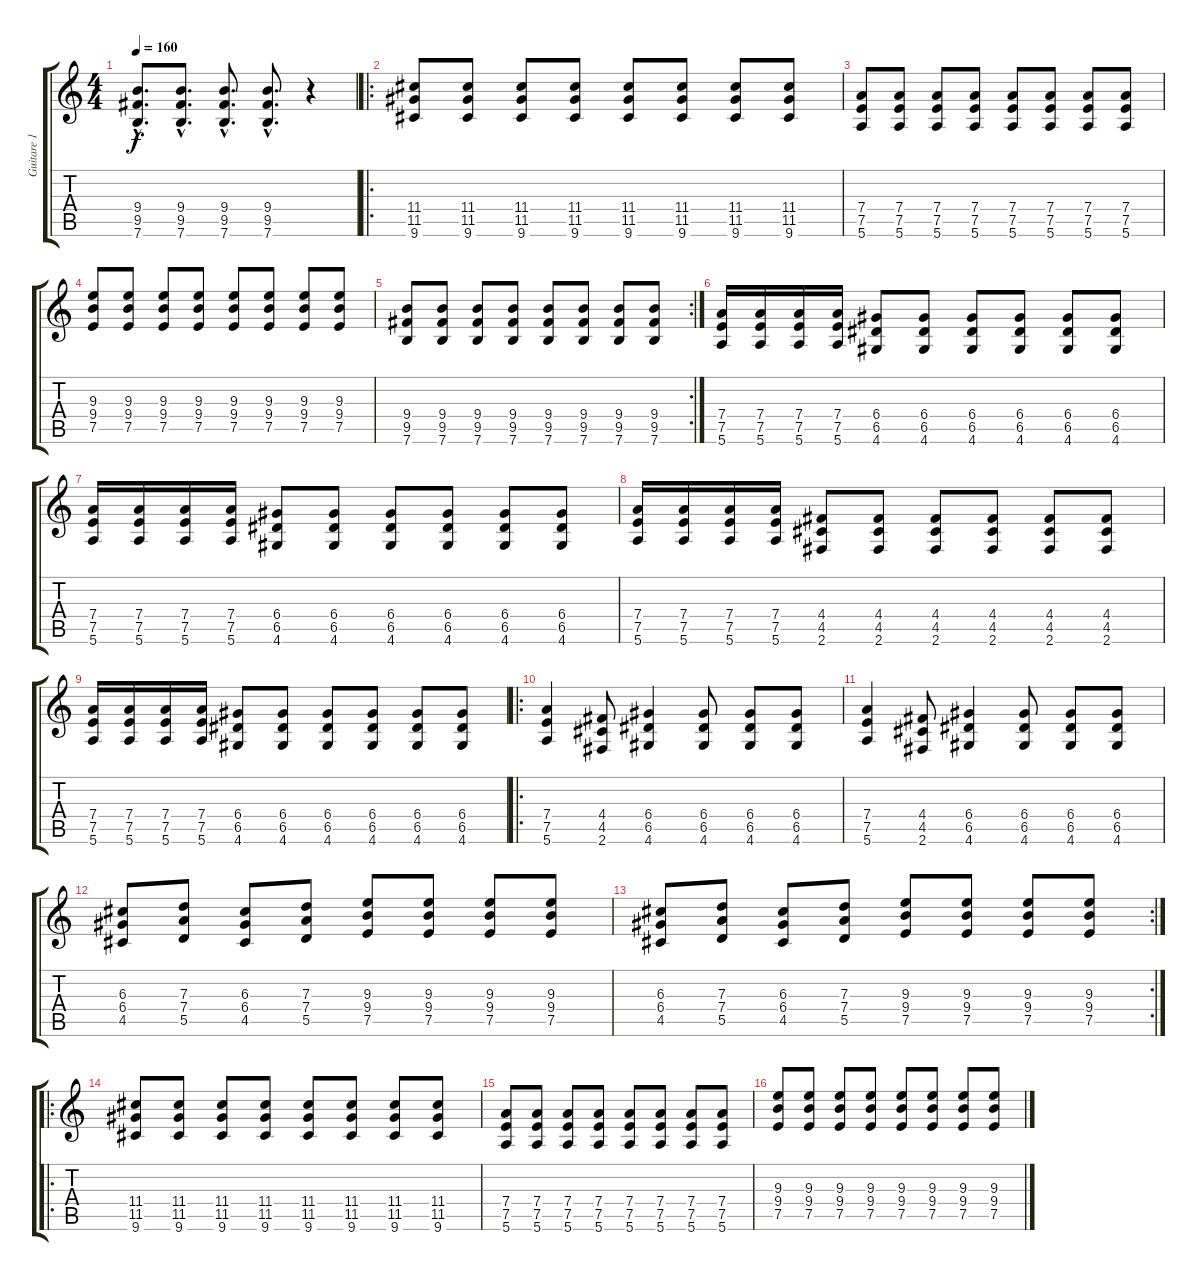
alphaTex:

\track ("Guitare 1" "Guitare 1") {instrument distortionguitar}
\staff {score tabs}
\tuning (E4 B3 G3 D3 A2 E2) {hide}
\ts (4 4)
\tempo 160
\clef g2
\ks c
(9.4{hac} 9.5{hac} 7.6{hac}).8{d dy f} (9.4{hac} 9.5{hac} 7.6{hac}).8{d} (9.4{hac} 9.5{hac} 7.6{hac}).8{d} (9.4{hac} 9.5{hac} 7.6{hac}).8{d} r.4 |
\ro
(11.4 11.5 9.6).8 (11.4 11.5 9.6).8 (11.4 11.5 9.6).8 (11.4 11.5 9.6).8 (11.4 11.5 9.6).8 (11.4 11.5 9.6).8 (11.4 11.5 9.6).8 (11.4 11.5 9.6).8 |
(7.4 7.5 5.6).8 (7.4 7.5 5.6).8 (7.4 7.5 5.6).8 (7.4 7.5 5.6).8 (7.4 7.5 5.6).8 (7.4 7.5 5.6).8 (7.4 7.5 5.6).8 (7.4 7.5 5.6).8 |
(9.3 9.4 7.5).8 (9.3 9.4 7.5).8 (9.3 9.4 7.5).8 (9.3 9.4 7.5).8 (9.3 9.4 7.5).8 (9.3 9.4 7.5).8 (9.3 9.4 7.5).8 (9.3 9.4 7.5).8 |
\rc 2
(9.4 9.5 7.6).8 (9.4 9.5 7.6).8 (9.4 9.5 7.6).8 (9.4 9.5 7.6).8 (9.4 9.5 7.6).8 (9.4 9.5 7.6).8 (9.4 9.5 7.6).8 (9.4 9.5 7.6).8 |
(7.4 7.5 5.6).16 (7.4 7.5 5.6).16 (7.4 7.5 5.6).16 (7.4 7.5 5.6).16 (6.4 6.5 4.6).8 (6.4 6.5 4.6).8 (6.4 6.5 4.6).8 (6.4 6.5 4.6).8 (6.4 6.5 4.6).8 (6.4 6.5 4.6).8 |
(7.4 7.5 5.6).16 (7.4 7.5 5.6).16 (7.4 7.5 5.6).16 (7.4 7.5 5.6).16 (6.4 6.5 4.6).8 (6.4 6.5 4.6).8 (6.4 6.5 4.6).8 (6.4 6.5 4.6).8 (6.4 6.5 4.6).8 (6.4 6.5 4.6).8 |
(7.4 7.5 5.6).16 (7.4 7.5 5.6).16 (7.4 7.5 5.6).16 (7.4 7.5 5.6).16 (4.4 4.5 2.6).8 (4.4 4.5 2.6).8 (4.4 4.5 2.6).8 (4.4 4.5 2.6).8 (4.4 4.5 2.6).8 (4.4 4.5 2.6).8 |
(7.4 7.5 5.6).16 (7.4 7.5 5.6).16 (7.4 7.5 5.6).16 (7.4 7.5 5.6).16 (6.4 6.5 4.6).8 (6.4 6.5 4.6).8 (6.4 6.5 4.6).8 (6.4 6.5 4.6).8 (6.4 6.5 4.6).8 (6.4 6.5 4.6).8 |
\ro
(7.4 7.5 5.6).4 (4.4 4.5 2.6).8 (6.4 6.5 4.6).4 (6.4 6.5 4.6).8 (6.4 6.5 4.6).8 (6.4 6.5 4.6).8 |
(7.4 7.5 5.6).4 (4.4 4.5 2.6).8 (6.4 6.5 4.6).4 (6.4 6.5 4.6).8 (6.4 6.5 4.6).8 (6.4 6.5 4.6).8 |
(6.3 6.4 4.5).8 (7.3 7.4 5.5).8 (6.3 6.4 4.5).8 (7.3 7.4 5.5).8 (9.3 9.4 7.5).8 (9.3 9.4 7.5).8 (9.3 9.4 7.5).8 (9.3 9.4 7.5).8 |
\rc 2
(6.3 6.4 4.5).8 (7.3 7.4 5.5).8 (6.3 6.4 4.5).8 (7.3 7.4 5.5).8 (9.3 9.4 7.5).8 (9.3 9.4 7.5).8 (9.3 9.4 7.5).8 (9.3 9.4 7.5).8 |
\ro
(11.4 11.5 9.6).8 (11.4 11.5 9.6).8 (11.4 11.5 9.6).8 (11.4 11.5 9.6).8 (11.4 11.5 9.6).8 (11.4 11.5 9.6).8 (11.4 11.5 9.6).8 (11.4 11.5 9.6).8 |
(7.4 7.5 5.6).8 (7.4 7.5 5.6).8 (7.4 7.5 5.6).8 (7.4 7.5 5.6).8 (7.4 7.5 5.6).8 (7.4 7.5 5.6).8 (7.4 7.5 5.6).8 (7.4 7.5 5.6).8 |
(9.3 9.4 7.5).8 (9.3 9.4 7.5).8 (9.3 9.4 7.5).8 (9.3 9.4 7.5).8 (9.3 9.4 7.5).8 (9.3 9.4 7.5).8 (9.3 9.4 7.5).8 (9.3 9.4 7.5).8
